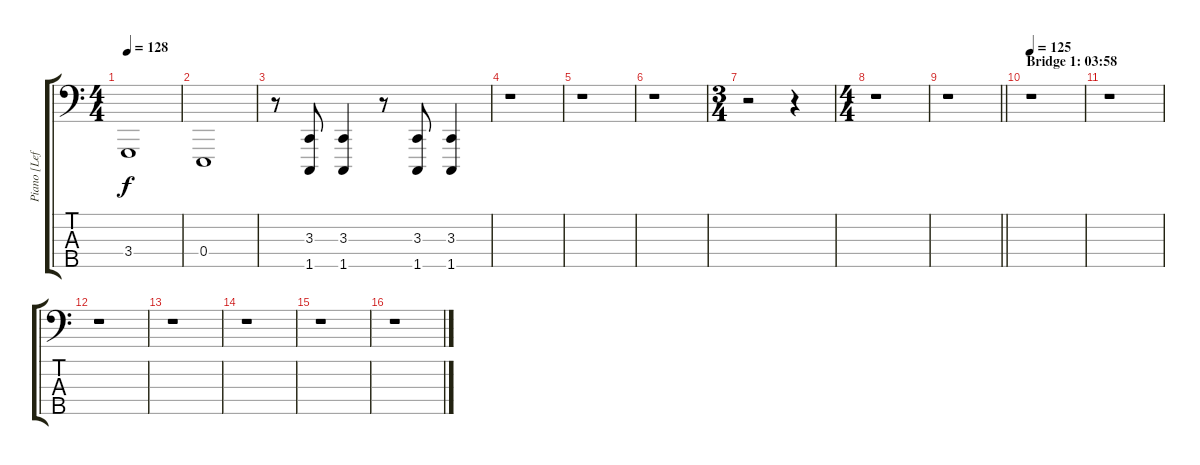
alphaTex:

\track ("Piano [Left Hand]" "Piano [Lef") {instrument acousticgrandpiano}
\staff {score tabs}
\tuning (G2 D2 A1 E1 B0) {hide}
\ts (4 4)
\tempo 128
\clef f4
\ks c
3.4.1{dy f} |
0.4.1 |
r.8 (3.3 1.5).8 (3.3 1.5).4 r.8 (3.3 1.5).8 (3.3 1.5).4 |
r.1 |
r.1 |
r.1 |
\ts (3 4)
r.2 r.4 |
\ts (4 4)
r.1 |
\barLineRight lightlight
r.1 |
\section ("" "Bridge 1: 03:58")
\tempo 125
r.1 |
r.1 |
r.1 |
r.1 |
r.1 |
r.1 |
r.1
